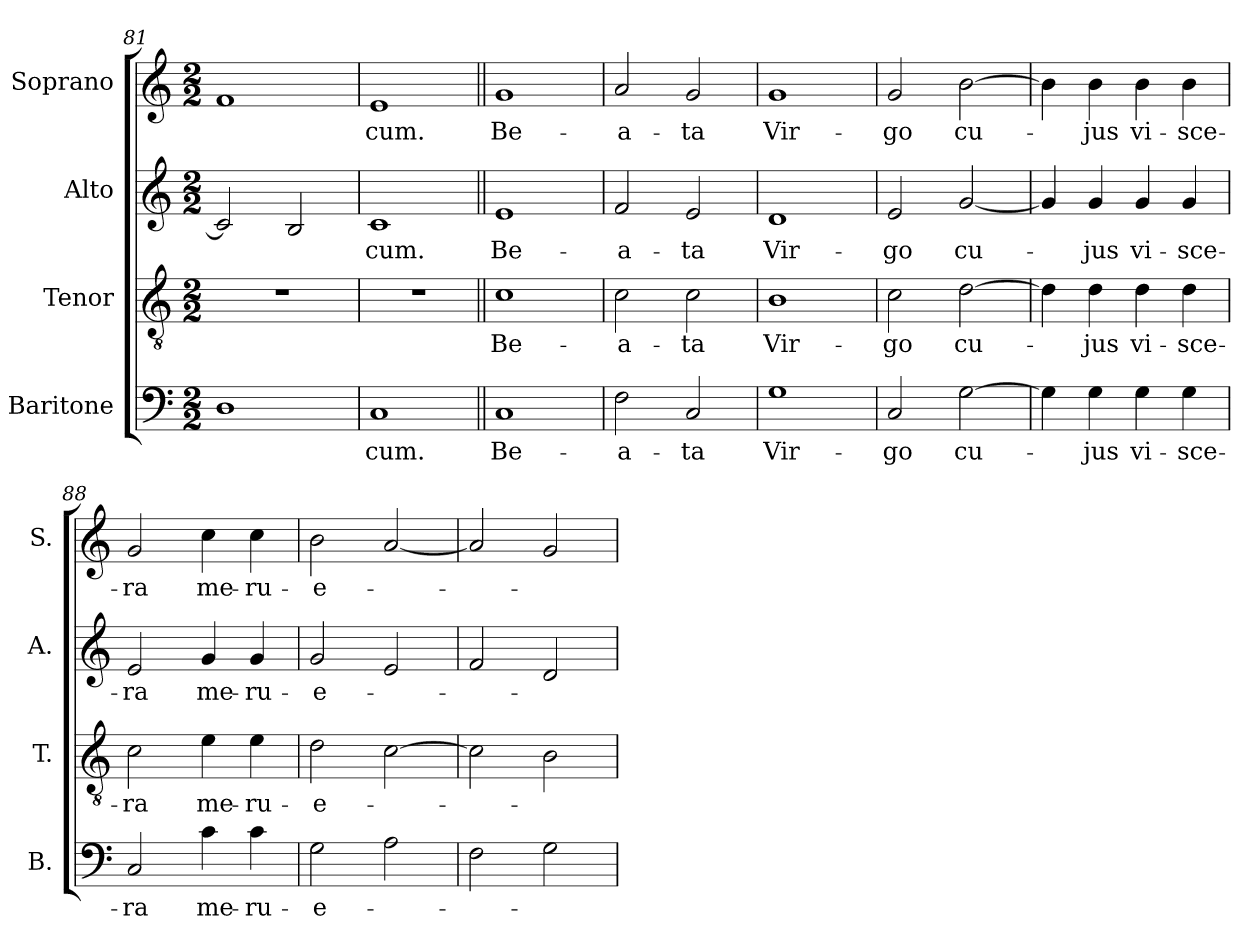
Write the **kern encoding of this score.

**kern	**text	**kern	**text	**kern	**text	**kern	**text
*part4	*part4	*part3	*part3	*part2	*part2	*part1	*part1
*staff4	*staff4	*staff3	*staff3	*staff2	*staff2	*staff1	*staff1
*I"Baritone	*	*I"Tenor	*	*I"Alto	*	*I"Soprano	*
*I'B.	*	*I'T.	*	*I'A.	*	*I'S.	*
*clefF4	*	*clefGv2	*	*clefG2	*	*clefG2	*
*	*	*ITrd7c12	*	*	*	*	*
*k[]	*	*k[]	*	*k[]	*	*k[]	*
*C:	*	*C:	*	*C:	*	*C:	*
*M2/2	*	*M2/2	*	*M2/2	*	*M2/2	*
=81	=81	=81	=81	=81	=81	=81	=81
1Di	.	1r	.	2ci/]	.	1fi	.
.	.	.	.	2Bi/	.	.	.
=82	=82	=82	=82	=82	=82	=82	=82
!	!LO:LY:b:color=#000000	!	!	!	!	!	!
!	!	!	!	!	!LO:LY:b:color=#000000	!	!
!	!	!	!	!	!	!	!LO:LY:b:color=#000000
1Ci	-cum.	1r	.	1ci	-cum.	1ei	-cum.
!!LO:LB:g=z
=83||	=83||	=83||	=83||	=83||	=83||	=83||	=83||
!	!LO:LY:b:color=#000000	!	!	!	!	!	!
!	!	!	!LO:LY:b:color=#000000	!	!	!	!
!	!	!	!	!	!LO:LY:b:color=#000000	!	!
!	!	!	!	!	!	!	!LO:LY:b:color=#000000
1Ci	Be-	1Ci	Be-	1ei	Be-	1gi	Be-
=84	=84	=84	=84	=84	=84	=84	=84
!	!LO:LY:b:color=#000000	!	!	!	!	!	!
!	!	!	!LO:LY:b:color=#000000	!	!	!	!
!	!	!	!	!	!LO:LY:b:color=#000000	!	!
!	!	!	!	!	!	!	!LO:LY:b:color=#000000
2Fi\	-a-	2Ci\	-a-	2fi/	-a-	2ai/	-a-
!	!LO:LY:b:color=#000000	!	!	!	!	!	!
!	!	!	!LO:LY:b:color=#000000	!	!	!	!
!	!	!	!	!	!LO:LY:b:color=#000000	!	!
!	!	!	!	!	!	!	!LO:LY:b:color=#000000
2Ci/	-ta	2Ci\	-ta	2ei/	-ta	2gi/	-ta
=85	=85	=85	=85	=85	=85	=85	=85
!	!LO:LY:b:color=#000000	!	!	!	!	!	!
!	!	!	!LO:LY:b:color=#000000	!	!	!	!
!	!	!	!	!	!LO:LY:b:color=#000000	!	!
!	!	!	!	!	!	!	!LO:LY:b:color=#000000
1Gi	Vir-	1BBi	Vir-	1di	Vir-	1gi	Vir-
=86	=86	=86	=86	=86	=86	=86	=86
!	!LO:LY:b:color=#000000	!	!	!	!	!	!
!	!	!	!LO:LY:b:color=#000000	!	!	!	!
!	!	!	!	!	!LO:LY:b:color=#000000	!	!
!	!	!	!	!	!	!	!LO:LY:b:color=#000000
2Ci/	-go	2Ci\	-go	2ei/	-go	2gi/	-go
!	!LO:LY:b:color=#000000	!	!	!	!	!	!
!	!	!	!LO:LY:b:color=#000000	!	!	!	!
!	!	!	!	!	!LO:LY:b:color=#000000	!	!
!	!	!	!	!	!	!	!LO:LY:b:color=#000000
[2Gi\	cu-	[2Di\	cu-	[2gi/	cu-	[2bi\	cu-
=87	=87	=87	=87	=87	=87	=87	=87
4Gi\]	.	4Di\]	.	4gi/]	.	4bi\]	.
!	!LO:LY:b:color=#000000	!	!	!	!	!	!
!	!	!	!LO:LY:b:color=#000000	!	!	!	!
!	!	!	!	!	!LO:LY:b:color=#000000	!	!
!	!	!	!	!	!	!	!LO:LY:b:color=#000000
4Gi\	-jus	4Di\	-jus	4gi/	-jus	4bi\	-jus
!	!LO:LY:b:color=#000000	!	!	!	!	!	!
!	!	!	!LO:LY:b:color=#000000	!	!	!	!
!	!	!	!	!	!LO:LY:b:color=#000000	!	!
!	!	!	!	!	!	!	!LO:LY:b:color=#000000
4Gi\	vi-	4Di\	vi-	4gi/	vi-	4bi\	vi-
!	!LO:LY:b:color=#000000	!	!	!	!	!	!
!	!	!	!LO:LY:b:color=#000000	!	!	!	!
!	!	!	!	!	!LO:LY:b:color=#000000	!	!
!	!	!	!	!	!	!	!LO:LY:b:color=#000000
4Gi\	-sce-	4Di\	-sce-	4gi/	-sce-	4bi\	-sce-
=88	=88	=88	=88	=88	=88	=88	=88
!	!LO:LY:b:color=#000000	!	!	!	!	!	!
!	!	!	!LO:LY:b:color=#000000	!	!	!	!
!	!	!	!	!	!LO:LY:b:color=#000000	!	!
!	!	!	!	!	!	!	!LO:LY:b:color=#000000
2Ci/	-ra	2Ci\	-ra	2ei/	-ra	2gi/	-ra
!	!LO:LY:b:color=#000000	!	!	!	!	!	!
!	!	!	!LO:LY:b:color=#000000	!	!	!	!
!	!	!	!	!	!LO:LY:b:color=#000000	!	!
!	!	!	!	!	!	!	!LO:LY:b:color=#000000
4ci\	me-	4Ei\	me-	4gi/	me-	4cci\	me-
!	!LO:LY:b:color=#000000	!	!	!	!	!	!
!	!	!	!LO:LY:b:color=#000000	!	!	!	!
!	!	!	!	!	!LO:LY:b:color=#000000	!	!
!	!	!	!	!	!	!	!LO:LY:b:color=#000000
4ci\	-ru-	4Ei\	-ru-	4gi/	-ru-	4cci\	-ru-
=89	=89	=89	=89	=89	=89	=89	=89
!	!LO:LY:b:color=#000000	!	!	!	!	!	!
!	!	!	!LO:LY:b:color=#000000	!	!	!	!
!	!	!	!	!	!LO:LY:b:color=#000000	!	!
!	!	!	!	!	!	!	!LO:LY:b:color=#000000
2Gi\	-e-	2Di\	-e-	2gi/	-e-	2bi\	-e-
2Ai\	.	[2Ci\	.	2ei/	.	[2ai/	.
=90	=90	=90	=90	=90	=90	=90	=90
2Fi\	.	2Ci\]	.	2fi/	.	2ai/]	.
2Gi\	.	2BBi\	.	2di/	.	2gi/	.
=	=	=	=	=	=	=	=
*-	*-	*-	*-	*-	*-	*-	*-
